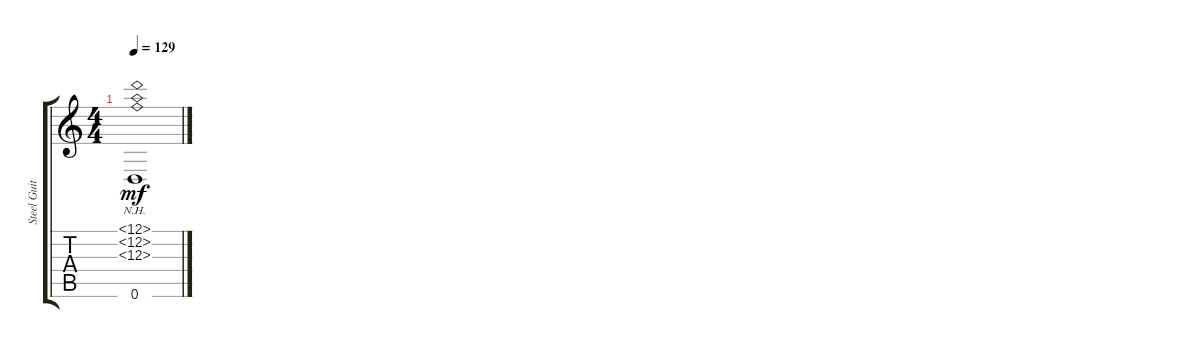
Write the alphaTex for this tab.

\track ("Steel Guitar" "Steel Guit") {instrument acousticguitarsteel}
\staff {score tabs}
\tuning (D4 A3 F3 C3 G2 D2) {hide}
\ts (4 4)
\tempo 129
\clef g2
\ks c
(12.1{nh} 12.2{nh} 12.3{nh} 0.6).1{dy mf}
